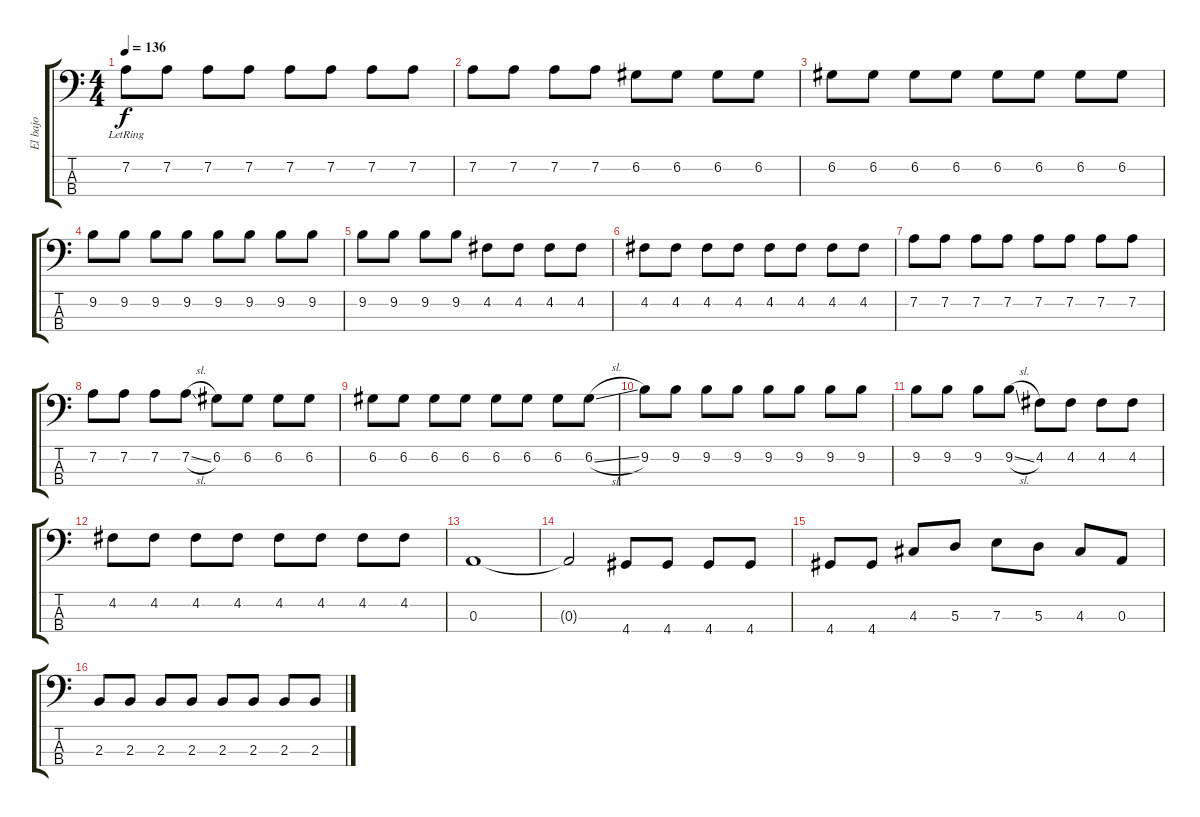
\track ("El bajo" "El bajo") {instrument electricbassfinger}
\staff {score tabs}
\tuning (G2 D2 A1 E1) {hide}
\ts (4 4)
\tempo 136
\clef f4
\ks c
7.2{lr}.8{dy f} 7.2.8 7.2.8 7.2.8 7.2.8 7.2.8 7.2.8 7.2.8 |
7.2.8 7.2.8 7.2.8 7.2.8 6.2.8 6.2.8 6.2.8 6.2.8 |
6.2.8 6.2.8 6.2.8 6.2.8 6.2.8 6.2.8 6.2.8 6.2.8 |
9.2.8 9.2.8 9.2.8 9.2.8 9.2.8 9.2.8 9.2.8 9.2.8 |
9.2.8 9.2.8 9.2.8 9.2.8 4.2.8 4.2.8 4.2.8 4.2.8 |
4.2.8 4.2.8 4.2.8 4.2.8 4.2.8 4.2.8 4.2.8 4.2.8 |
7.2.8 7.2.8 7.2.8 7.2.8 7.2.8 7.2.8 7.2.8 7.2.8 |
7.2.8 7.2.8 7.2.8 7.2{sl}.8 6.2.8 6.2.8 6.2.8 6.2.8 |
6.2.8 6.2.8 6.2.8 6.2.8 6.2.8 6.2.8 6.2.8 6.2{sl}.8 |
9.2.8 9.2.8 9.2.8 9.2.8 9.2.8 9.2.8 9.2.8 9.2.8 |
9.2.8 9.2.8 9.2.8 9.2{sl}.8 4.2.8 4.2.8 4.2.8 4.2.8 |
4.2.8 4.2.8 4.2.8 4.2.8 4.2.8 4.2.8 4.2.8 4.2.8 |
0.3.1 |
0.3{t}.2 4.4.8 4.4.8 4.4.8 4.4.8 |
4.4.8 4.4.8 4.3.8 5.3.8 7.3.8 5.3.8 4.3.8 0.3.8 |
2.3.8 2.3.8 2.3.8 2.3.8 2.3.8 2.3.8 2.3.8 2.3.8
